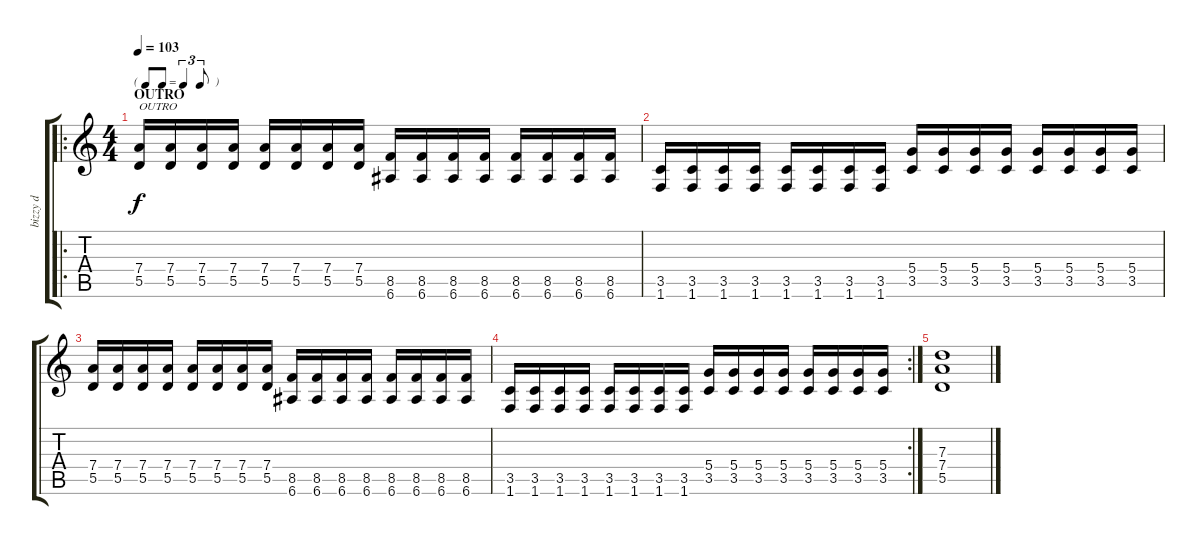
\track ("bizzy d" "bizzy d") {instrument distortionguitar}
\staff {score tabs}
\tuning (E4 B3 G3 D3 A2 E2) {hide}
\ro
\ts (4 4)
\tf triplet8th
\section ("" "OUTRO")
\tempo 103
\clef g2
\ks c
(7.4 5.5).16{txt "OUTRO" dy f instrument distortionguitar} (7.4 5.5).16 (7.4 5.5).16 (7.4 5.5).16 (7.4 5.5).16 (7.4 5.5).16 (7.4 5.5).16 (7.4 5.5).16 (8.5 6.6).16 (8.5 6.6).16 (8.5 6.6).16 (8.5 6.6).16 (8.5 6.6).16 (8.5 6.6).16 (8.5 6.6).16 (8.5 6.6).16 |
(3.5 1.6).16 (3.5 1.6).16 (3.5 1.6).16 (3.5 1.6).16 (3.5 1.6).16 (3.5 1.6).16 (3.5 1.6).16 (3.5 1.6).16 (5.4 3.5).16 (5.4 3.5).16 (5.4 3.5).16 (5.4 3.5).16 (5.4 3.5).16 (5.4 3.5).16 (5.4 3.5).16 (5.4 3.5).16 |
(7.4 5.5).16 (7.4 5.5).16 (7.4 5.5).16 (7.4 5.5).16 (7.4 5.5).16 (7.4 5.5).16 (7.4 5.5).16 (7.4 5.5).16 (8.5 6.6).16 (8.5 6.6).16 (8.5 6.6).16 (8.5 6.6).16 (8.5 6.6).16 (8.5 6.6).16 (8.5 6.6).16 (8.5 6.6).16 |
\rc 2
(3.5 1.6).16 (3.5 1.6).16 (3.5 1.6).16 (3.5 1.6).16 (3.5 1.6).16 (3.5 1.6).16 (3.5 1.6).16 (3.5 1.6).16 (5.4 3.5).16 (5.4 3.5).16 (5.4 3.5).16 (5.4 3.5).16 (5.4 3.5).16 (5.4 3.5).16 (5.4 3.5).16 (5.4 3.5).16 |
(7.3 7.4 5.5).1{volume 0}
